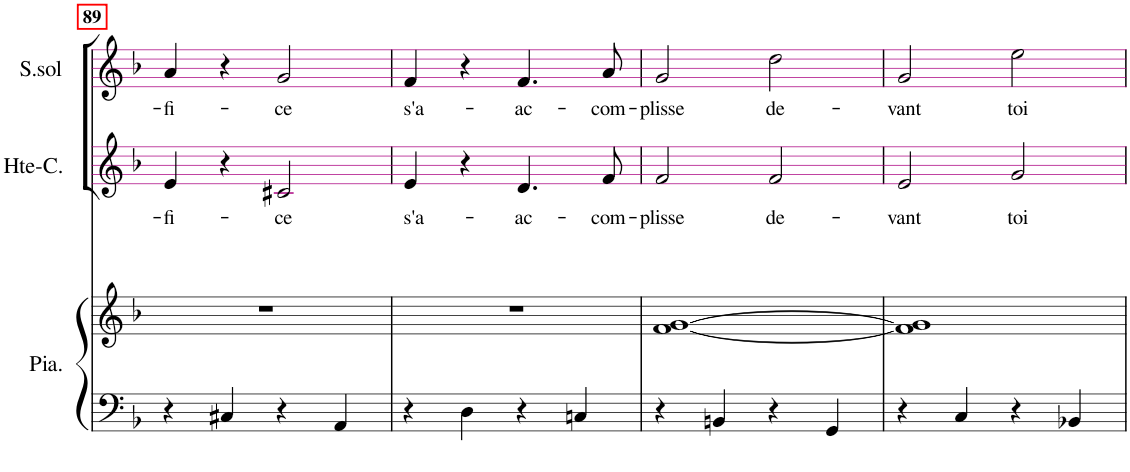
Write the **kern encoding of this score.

**kern	**kern	**kern	**text	**kern	**text
*part3	*part3	*part2	*part2	*part1	*part1
*staff4	*staff3	*staff2	*staff2	*staff1	*staff1
*I"Piano	*	*I"Hte-Contre	*	*I"Soprano solo	*
*I'Pia.	*	*I'Hte-C.	*	*I'S.sol	*
!!LO:PB:g=z
*clefF4	*clefG2	*clefG2	*	*clefG2	*
*k[b-]	*k[b-]	*k[b-]	*	*k[b-]	*
*M2/2	*M2/2	*M2/2	*	*M2/2	*
*met(c|)	*met(c|)	*met(c|)	*	*met(c|)	*
=89	=89	=89	=89	=89	=89
!	!	!	!LO:LY:b	!	!LO:LY:b
4r	1r	4e/	-fi-	4a/	-fi-
4C#X/	.	4r	.	4r	.
!	!	!	!LO:LY:b	!	!LO:LY:b
4r	.	2c#X/	-ce	2g/	-ce
4AA/	.	.	.	.	.
=90	=90	=90	=90	=90	=90
!	!	!	!LO:LY:b	!	!LO:LY:b
4r	1r	4e/	s'a-	4f/	s'a-
4D\	.	4r	.	4r	.
!	!	!	!LO:LY:b	!	!LO:LY:b
4r	.	4.d/	-ac-	4.f/	-ac-
4Cn/	.	.	.	.	.
!	!	!	!LO:LY:b	!	!LO:LY:b
.	.	8f/	-com-	8a/	-com-
=91	=91	=91	=91	=91	=91
!	!	!	!LO:LY:b	!	!LO:LY:b
4r	[1f [1g	2f/	-plisse	2g/	-plisse
4BBn/	.	.	.	.	.
!	!	!	!LO:LY:b	!	!LO:LY:b
4r	.	2f/	de-	2dd\	de-
4GG/	.	.	.	.	.
=92	=92	=92	=92	=92	=92
!	!	!	!LO:LY:b	!	!LO:LY:b
4r	1f] 1g]	2e/	-vant	2g/	-vant
4C/	.	.	.	.	.
!	!	!	!LO:LY:b	!	!LO:LY:b
4r	.	2g/	toi	2ee\	toi
4BB-X/	.	.	.	.	.
=	=	=	=	=	=
*-	*-	*-	*-	*-	*-
